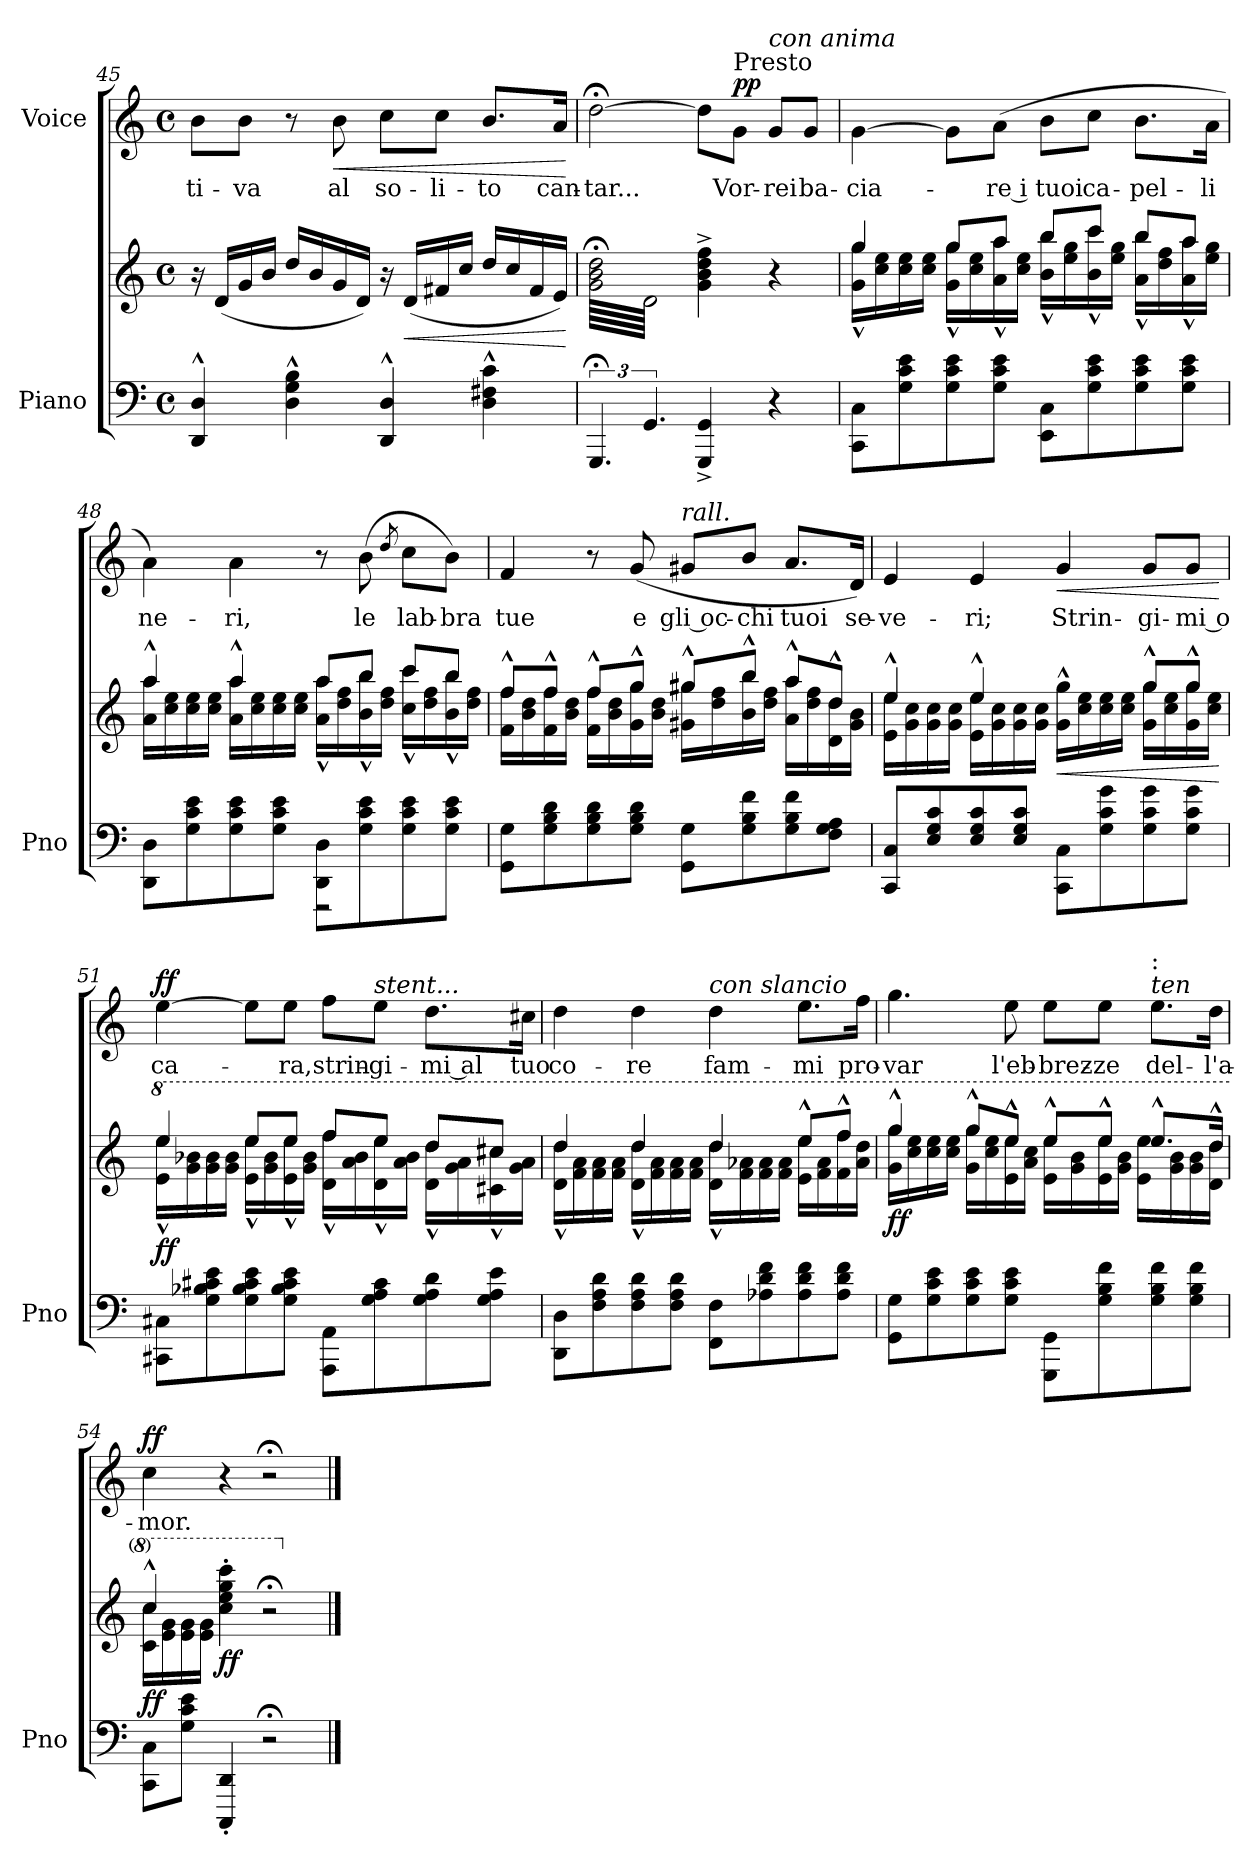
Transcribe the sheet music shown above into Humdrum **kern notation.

**kern	**kern	**dynam	**kern	**text	**dynam
*part2	*part2	*part2	*part1	*part1	*part1
*staff3	*staff2	*staff2/3	*staff1	*staff1	*staff1
*I"Piano	*	*	*I"Voice	*	*
*I'Pno	*	*	*	*	*
*clefF4	*clefG2	*	*clefG2	*	*
*k[]	*k[]	*	*k[]	*	*
*M4/4	*M4/4	*	*M4/4	*	*
*met(c)	*met(c)	*	*met(c)	*	*
=45	=45	=45	=45	=45	=45
!	!	!	!	!LO:LY:b	!
4DD/^^ 4D/^^	16r	.	8b\L	ti-	.
.	(<16d/LL	.	.	.	.
!	!	!	!	!LO:LY:b	!
.	16g/	.	8b\J	va	.
.	16b/JJ	.	.	.	.
4D\^^ 4G\^^ 4B\^^	16dd/LL	.	8r	.	.
.	16b/	.	.	.	.
!	!	!	!	!LO:LY:b	!LO:HP:b
.	16g/	.	8b\	al	<
.	16d/JJ)	.	.	.	.
!	!	!	!	!LO:LY:b	!
4DD/^^ 4D/^^	16r	.	8cc\L	so-	.
!	!	!LO:HP:b	!	!	!
.	(<16d/LL	<	.	.	.
!	!	!	!	!LO:LY:b	!
.	16f#X/	.	8cc\J	li-	.
.	16cc/JJ	.	.	.	.
!	!	!	!	!LO:LY:b	!
4D\^^ 4F#X\^^ 4c\^^	16dd/LL	.	8.b/L	to	.
.	16cc/	.	.	.	.
.	16f#/	.	.	.	.
!	!	!	!	!LO:LY:b	!
.	16e/JJ)	.	16a/Jk	can-	.
.	.	[	.	.	[
=46	=46	=46	=46	=46	=46
!	!	!	!	!LO:LY:b	!
*	*tremolo	*	*	*	*
6.GGG;</	64g\;< 64b\;< 64dd\;<LLLL	.	[2dd;<\	tar...	.
.	64d\	.	.	.	.
.	64g\;< 64b\;< 64dd\;<	.	.	.	.
.	64d\	.	.	.	.
.	64g\;< 64b\;< 64dd\;<	.	.	.	.
.	64d\	.	.	.	.
.	64g\;< 64b\;< 64dd\;<	.	.	.	.
.	64d\	.	.	.	.
.	64g\;< 64b\;< 64dd\;<	.	.	.	.
.	64d\	.	.	.	.
.	64g\;< 64b\;< 64dd\;<	.	.	.	.
.	64d\	.	.	.	.
.	64g\;< 64b\;< 64dd\;<	.	.	.	.
.	64d\	.	.	.	.
.	64g\;< 64b\;< 64dd\;<	.	.	.	.
.	64d\	.	.	.	.
6.GG/	64g\;< 64b\;< 64dd\;<	.	.	.	.
.	64d\	.	.	.	.
.	64g\;< 64b\;< 64dd\;<	.	.	.	.
.	64d\	.	.	.	.
.	64g\;< 64b\;< 64dd\;<	.	.	.	.
.	64d\	.	.	.	.
.	64g\;< 64b\;< 64dd\;<	.	.	.	.
.	64d\	.	.	.	.
.	64g\;< 64b\;< 64dd\;<	.	.	.	.
.	64d\	.	.	.	.
.	64g\;< 64b\;< 64dd\;<	.	.	.	.
.	64d\	.	.	.	.
.	64g\;< 64b\;< 64dd\;<	.	.	.	.
.	64d\	.	.	.	.
.	64g\;< 64b\;< 64dd\;<	.	.	.	.
.	64d\JJJJ	.	.	.	.
*	*Xtremolo	*	*	*	*
4GGG/^ 4GG/^	4g\^ 4b\^ 4dd\^ 4ff\^	.	8dd\L]	.	.
.	.	.	.	.	.
.	.	.	.	.	.
.	.	.	.	.	.
.	.	.	.	.	.
.	.	.	.	.	.
.	.	.	.	.	.
.	.	.	.	.	.
!	!	!	!LO:TX:a:t=Presto	!	!
!	!	!	!	!LO:LY:b	!LO:DY:a
.	.	.	8g\J	Vor-	pp
.	.	.	.	.	.
.	.	.	.	.	.
.	.	.	.	.	.
.	.	.	.	.	.
.	.	.	.	.	.
.	.	.	.	.	.
.	.	.	.	.	.
!	!	!	!LO:TX:a:i:t=con anima	!	!
!	!	!	!	!LO:LY:b	!
4r	4r	.	8g/L	rei	.
!	!	!	!	!LO:LY:b	!
.	.	.	8g/J	ba-	.
!!LO:LB:g=z
=47	=47	=47	=47	=47	=47
*	*^	*	*	*	*
!	!	!	!	!	!LO:LY:b	!
8CC\ 8C\L	4gg/	16g\^^ 16gg\^^LL	.	[4g\	cia-	.
.	.	16cc\ 16ee\	.	.	.	.
8G\ 8c\ 8e\	.	16cc\ 16ee\	.	.	.	.
.	.	16cc\ 16ee\JJ	.	.	.	.
8G\ 8c\ 8e\	8gg/L	16g\^^ 16gg\^^LL	.	8g\L]	.	.
.	.	16cc\ 16ee\	.	.	.	.
!	!	!	!	!	!LO:LY:b	!
8G\ 8c\ 8e\J	8aa/J	16a\^^ 16aa\^^	.	(>8a\J	re i	.
.	.	16cc\ 16ee\JJ	.	.	.	.
!	!	!	!	!	!LO:LY:b	!
8EE\ 8C\L	8bb/L	16b\^^ 16bb\^^LL	.	8b\L	tuoi	.
.	.	16ee\ 16gg\	.	.	.	.
!	!	!	!	!	!LO:LY:b	!
8G\ 8c\ 8e\	8ccc/J	16b\^^ 16ccc\^^	.	8cc\J	ca-	.
.	.	16ee\ 16gg\JJ	.	.	.	.
!	!	!	!	!	!LO:LY:b	!
8G\ 8c\ 8e\	8bb/L	16a\^^ 16bb\^^LL	.	8.b\L	pel-	.
.	.	16dd\ 16ff\	.	.	.	.
8G\ 8c\ 8e\J	8aa/J	16a\^^ 16aa\^^	.	.	.	.
!	!	!	!	!	!LO:LY:b	!
.	.	16ee\ 16gg\JJ	.	16a\Jk	li	.
=48	=48	=48	=48	=48	=48	=48
*^	*	*	*	*	*	*
!	!	!	!	!	!	!LO:LY:b	!
8DD\ 8D\L	2ryy	4aa^^/	16a\ 16aa\LL	.	4a\)	ne-	.
.	.	.	16cc\ 16ee\	.	.	.	.
8G\ 8c\ 8e\	.	.	16cc\ 16ee\	.	.	.	.
.	.	.	16cc\ 16ee\JJ	.	.	.	.
!	!	!	!	!	!	!LO:LY:b	!
8G\ 8c\ 8e\	.	4aa^^/	16a\ 16aa\LL	.	4a\	ri,	.
.	.	.	16cc\ 16ee\	.	.	.	.
8G\ 8c\ 8e\J	.	.	16cc\ 16ee\	.	.	.	.
.	.	.	16cc\ 16ee\JJ	.	.	.	.
8DD\ 8D\L	2r	8aa/L	16a\^^ 16aa\^^LL	.	8r	.	.
.	.	.	16dd\ 16ff\	.	.	.	.
!	!	!	!	!	!	!LO:LY:b	!
8G\ 8c\ 8e\	.	8bb/J	16b\^^ 16bb\^^	.	(>8b\	le	.
.	.	.	16dd\ 16ff\JJ	.	.	.	.
.	.	.	.	.	8qdd/	.	.
!	!	!	!	!	!	!LO:LY:b	!
8G\ 8c\ 8e\	.	8ccc/L	16cc\^^ 16ccc\^^LL	.	8cc\L	lab-	.
.	.	.	16dd\ 16ff\	.	.	.	.
!	!	!	!	!	!	!LO:LY:b	!
8G\ 8c\ 8e\J	.	8bb/J	16b\^^ 16bb\^^	.	8b\J)	bra	.
.	.	.	16dd\ 16ff\JJ	.	.	.	.
*v	*v	*	*	*	*	*	*
=49	=49	=49	=49	=49	=49	=49
!	!	!	!	!	!LO:LY:b	!
8GG\ 8G\L	8ff^^/L	16f\ 16ff\LL	.	4f/	tue	.
.	.	16b\ 16dd\	.	.	.	.
8G\ 8B\ 8d\	8ff^^/J	16f\ 16ff\	.	.	.	.
.	.	16b\ 16dd\JJ	.	.	.	.
8G\ 8B\ 8d\	8ff^^/L	16f\ 16ff\LL	.	8r	.	.
.	.	16b\ 16dd\	.	.	.	.
!	!	!	!	!	!LO:LY:b	!
8G\ 8B\ 8d\J	8gg^^/J	16g\ 16gg\	.	(>8g/	e	.
.	.	16b\ 16dd\JJ	.	.	.	.
!	!	!	!	!LO:TX:a:i:t=rall.	!	!
!	!	!	!	!	!LO:LY:b	!
8GG\ 8G\L	8gg#X^^/L	16g#X\ 16gg#\LL	.	8g#X/L	gli oc-	.
.	.	16dd\ 16ff\	.	.	.	.
!	!	!	!	!	!LO:LY:b	!
8G\ 8B\ 8f\	8bb^^/J	16b\ 16bb\	.	8b/J	chi	.
.	.	16dd\ 16ff\JJ	.	.	.	.
!	!	!	!	!	!LO:LY:b	!
8G\ 8B\ 8f\	8aa^^/L	16a\ 16aa\LL	.	8.a/L	tuoi	.
.	.	16dd\ 16ff\	.	.	.	.
8F\ 8G\ 8A\J	8dd^^/J	16d\ 16dd\	.	.	.	.
!	!	!	!	!	!LO:LY:b	!
.	.	16g#\ 16b\JJ	.	16d/Jk)	se-	.
!!LO:PB:g=z
=50	=50	=50	=50	=50	=50	=50
!	!	!	!	!	!LO:LY:b	!
8CC/ 8C/L	4ee^^/	16e\ 16ee\LL	.	4e/	ve-	.
.	.	16g\ 16cc\	.	.	.	.
8E/ 8G/ 8c/	.	16g\ 16cc\	.	.	.	.
.	.	16g\ 16cc\JJ	.	.	.	.
!	!	!	!	!	!LO:LY:b	!
8E/ 8G/ 8c/	4ee^^/	16e\ 16ee\LL	.	4e/	ri;	.
.	.	16g\ 16cc\	.	.	.	.
8E/ 8G/ 8c/J	.	16g\ 16cc\	.	.	.	.
.	.	16g\ 16cc\JJ	.	.	.	.
!	!	!	!LO:HP:b	!	!LO:LY:b	!LO:HP:b
8CC\ 8C\L	16g\^^ 16gg\^^LL	4ryy	<	4g/	Strin-	<
.	16cc\ 16ee\	.	.	.	.	.
8G\ 8c\ 8g\	16cc\ 16ee\	.	.	.	.	.
.	16cc\ 16ee\JJ	.	.	.	.	.
!	!	!	!	!	!LO:LY:b	!
8G\ 8c\ 8g\	8gg^^/L	16g\ 16gg\LL	.	8g/L	gi-	.
.	.	16cc\ 16ee\	.	.	.	.
!	!	!	!	!	!LO:LY:b	!
8G\ 8c\ 8g\J	8gg^^/J	16g\ 16gg\	.	8g/J	mi o	.
.	.	16cc\ 16ee\JJ	.	.	.	.
*	*v	*v	*	*	*	*
.	.	[	.	.	[
=51	=51	=51	=51	=51	=51
*	*8va	*	*	*	*
*	*^	*	*	*	*
!	!	!	!LO:DY:b	!	!LO:LY:b	!LO:DY:a
8CC#X\ 8C#X\L	4eee/	16ee\^^ 16eee\^^LL	ff	[4ee\	ca-	ff
.	.	16gg\ 16bb-X\	.	.	.	.
8G\ 8B-X\ 8c#X\ 8e\	.	16gg\ 16bb-\	.	.	.	.
.	.	16gg\ 16bb-\JJ	.	.	.	.
8G\ 8B-\ 8c#\ 8e\	8eee/L	16ee\^^ 16eee\^^LL	.	8ee\L]	.	.
.	.	16gg\ 16bb-\	.	.	.	.
!	!	!	!	!	!LO:LY:b	!
8G\ 8B-\ 8c#\ 8e\J	8eee/J	16ee\^^ 16eee\^^	.	8ee\J	ra,	.
.	.	16gg\ 16bb-\JJ	.	.	.	.
!	!	!	!	!	!LO:LY:b	!
8AAA\ 8AA\L	8fff/L	16dd\^^ 16fff\^^LL	.	8ff\L	strin-	.
.	.	16aa\ 16bb-\	.	.	.	.
!	!	!	!	!LO:TX:a:i:t=stent...	!	!
!	!	!	!	!	!LO:LY:b	!
8G\ 8A\ 8c#\	8eee/J	16dd\^^ 16eee\^^	.	8ee\J	gi-	.
.	.	16aa\ 16bb-\JJ	.	.	.	.
!	!	!	!	!	!LO:LY:b	!
8G\ 8A\ 8d\	8ddd/L	16dd\^^ 16ddd\^^LL	.	8.dd\L	mi al	.
.	.	16gg\ 16aa\	.	.	.	.
8G\ 8A\ 8e\J	8ccc#X/J	16cc#X\^^ 16ccc#\^^	.	.	.	.
!	!	!	!	!	!LO:LY:b	!
.	.	16gg\ 16aa\JJ	.	16cc#X\Jk	tuo	.
=52	=52	=52	=52	=52	=52	=52
!	!	!	!	!	!LO:LY:b	!
8DD\ 8D\L	4ddd/	16dd\^^ 16ddd\^^LL	.	4dd\	co-	.
.	.	16ff\ 16aa\	.	.	.	.
8F\ 8A\ 8d\	.	16ff\ 16aa\	.	.	.	.
.	.	16ff\ 16aa\JJ	.	.	.	.
!	!	!	!	!	!LO:LY:b	!
8F\ 8A\ 8d\	4ddd/	16dd\^^ 16ddd\^^LL	.	4dd\	re	.
.	.	16ff\ 16aa\	.	.	.	.
8F\ 8A\ 8d\J	.	16ff\ 16aa\	.	.	.	.
.	.	16ff\ 16aa\JJ	.	.	.	.
!	!	!	!	!LO:TX:a:i:t=con slancio	!	!
!	!	!	!	!	!LO:LY:b	!
8FF\ 8F\L	4ddd/	16dd\^^ 16ddd\^^LL	.	4dd\	fam-	.
.	.	16ff\ 16aa-X\	.	.	.	.
8A-X\ 8d\ 8f\	.	16ff\ 16aa-\	.	.	.	.
.	.	16ff\ 16aa-\JJ	.	.	.	.
!	!	!	!	!	!LO:LY:b	!
8A-\ 8d\ 8f\	8eee^^/L	16ee\ 16eee\LL	.	8.ee\L	mi	.
.	.	16ff\ 16aa-\	.	.	.	.
8A-\ 8d\ 8f\J	8fff^^/J	16ff\ 16fff\	.	.	.	.
!	!	!	!	!	!LO:LY:b	!
.	.	16aa-\ 16ddd\JJ	.	16ff\Jk	pro-	.
!!LO:LB:g=z
=53	=53	=53	=53	=53	=53	=53
!	!	!	!LO:DY:b	!	!LO:LY:b	!
8GG\ 8G\L	4ggg^^/	16gg\ 16ggg\LL	ff	4.gg\	var	.
.	.	16ccc\ 16eee\	.	.	.	.
8G\ 8c\ 8e\	.	16ccc\ 16eee\	.	.	.	.
.	.	16ccc\ 16eee\JJ	.	.	.	.
8G\ 8c\ 8e\	8ggg^^/L	16gg\ 16ggg\LL	.	.	.	.
.	.	16ccc\ 16eee\	.	.	.	.
!	!	!	!	!	!LO:LY:b	!
8G\ 8c\ 8e\J	8eee^^/J	16ee\ 16eee\	.	8ee\	l'eb-	.
.	.	16aa\ 16ccc\JJ	.	.	.	.
!	!	!	!	!	!LO:LY:b	!
8GGG\ 8GG\L	8eee^^/L	16ee\ 16eee\LL	.	8ee\L	brez-	.
.	.	16gg\ 16bb\	.	.	.	.
!	!	!	!	!	!LO:LY:b	!
8G\ 8B\ 8f\	8eee^^/J	16ee\ 16eee\	.	8ee\J	ze	.
.	.	16gg\ 16bb\JJ	.	.	.	.
!	!	!	!	!LO:TX:a:i:t=ten	!	!
!	!	!	!	!LO:TX:a:t=&colon;	!	!
!	!	!	!	!	!LO:LY:b	!
8G\ 8B\ 8f\	8.eee^^/L	16ee\ 16eee\LL	.	8.ee\L	del-	.
.	.	16gg\ 16bb\	.	.	.	.
8G\ 8B\ 8f\J	.	16gg\ 16bb\	.	.	.	.
!	!	!	!	!	!LO:LY:b	!
.	16ddd^^/Jk	16dd\ 16ddd\JJ	.	16dd\Jk	l'a-	.
=54	=54	=54	=54	=54	=54	=54
!	!	!	!LO:DY:b	!	!LO:LY:b	!LO:DY:a
8CC\ 8C\L	4ccc^^/	16cc\ 16ccc\LL	ff	4cc\	mor.	ff
.	.	16ee\ 16gg\	.	.	.	.
8G\ 8c\ 8e\J	.	16ee\ 16gg\	.	.	.	.
.	.	16ee\ 16gg\JJ	.	.	.	.
!	!	!	!LO:DY:b	!	!	!
4CCC/' 4DD/'	4ccc\' 4eee\' 4ggg\' 4cccc\'	2.ryy	ff	4r	.	.
2r;<	2r;<	.	.	2r;<	.	.
*	*v	*v	*	*	*	*
*	*X8va	*	*	*	*
==	==	==	==	==	==
*-	*-	*-	*-	*-	*-
